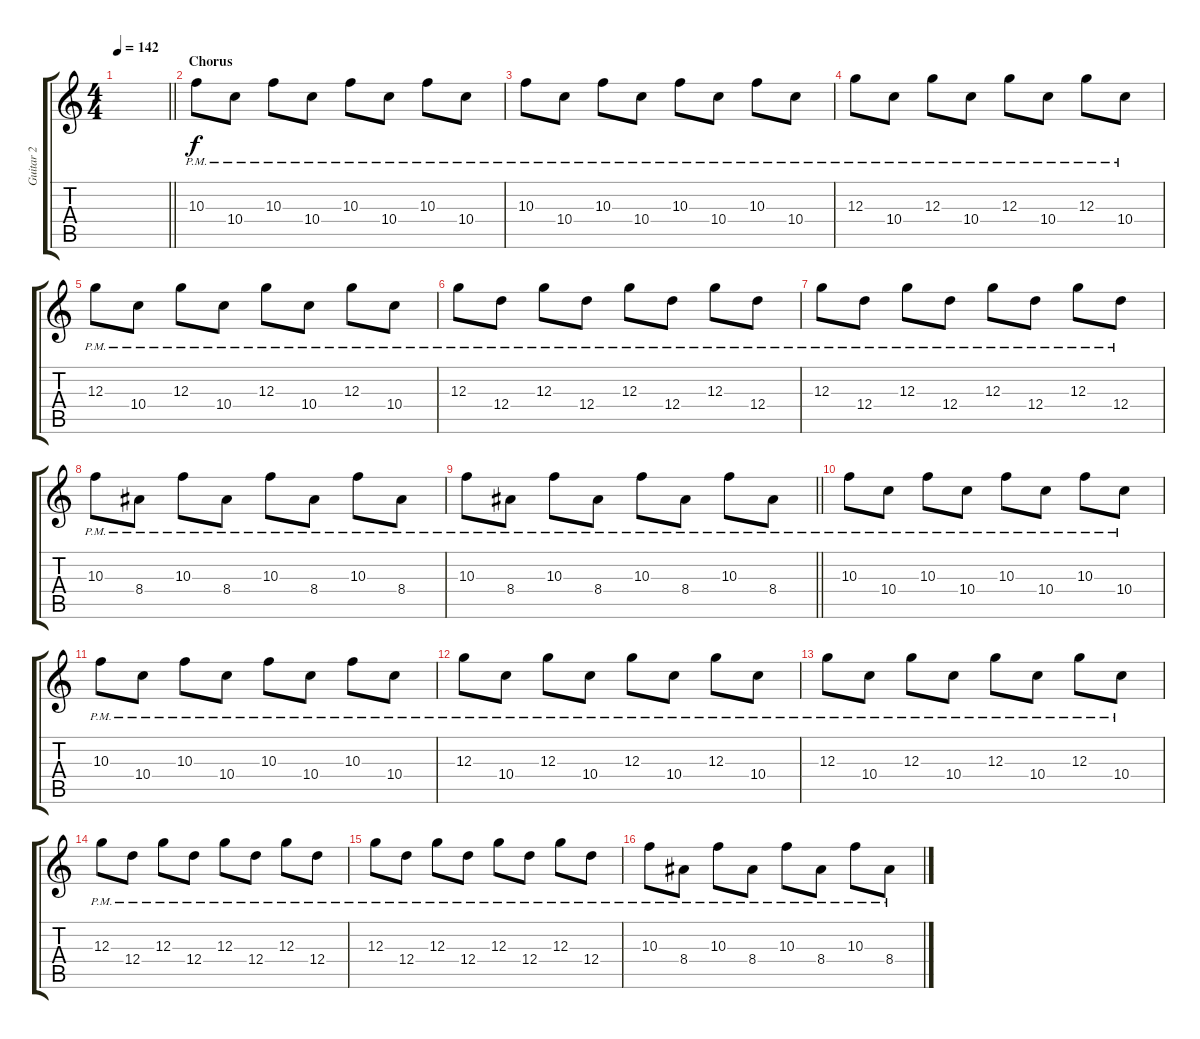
\track ("Guitar 2" "Guitar 2") {instrument electricguitarmuted}
\staff {score tabs}
\tuning (E4 B3 G3 D3 A2 E2) {hide}
\ts (4 4)
\tempo 142
\clef g2
\barLineRight lightlight
\ks c
|
\section ("" "Chorus")
10.3{pm}.8{volume 12} 10.4{pm}.8 10.3{pm}.8 10.4{pm}.8 10.3{pm}.8 10.4{pm}.8 10.3{pm}.8 10.4{pm}.8 |
10.3{pm}.8 10.4{pm}.8 10.3{pm}.8 10.4{pm}.8 10.3{pm}.8 10.4{pm}.8 10.3{pm}.8 10.4{pm}.8 |
12.3{pm}.8 10.4{pm}.8 12.3{pm}.8 10.4{pm}.8 12.3{pm}.8 10.4{pm}.8 12.3{pm}.8 10.4{pm}.8 |
12.3{pm}.8 10.4{pm}.8 12.3{pm}.8 10.4{pm}.8 12.3{pm}.8 10.4{pm}.8 12.3{pm}.8 10.4{pm}.8 |
12.3{pm}.8 12.4{pm}.8 12.3{pm}.8 12.4{pm}.8 12.3{pm}.8 12.4{pm}.8 12.3{pm}.8 12.4{pm}.8 |
12.3{pm}.8 12.4{pm}.8 12.3{pm}.8 12.4{pm}.8 12.3{pm}.8 12.4{pm}.8 12.3{pm}.8 12.4{pm}.8 |
10.3{pm}.8 8.4{pm}.8 10.3{pm}.8 8.4{pm}.8 10.3{pm}.8 8.4{pm}.8 10.3{pm}.8 8.4{pm}.8 |
\barLineRight lightlight
10.3{pm}.8 8.4{pm}.8 10.3{pm}.8 8.4{pm}.8 10.3{pm}.8 8.4{pm}.8 10.3{pm}.8 8.4{pm}.8 |
10.3{pm}.8{volume 12} 10.4{pm}.8 10.3{pm}.8 10.4{pm}.8 10.3{pm}.8 10.4{pm}.8 10.3{pm}.8 10.4{pm}.8 |
10.3{pm}.8 10.4{pm}.8 10.3{pm}.8 10.4{pm}.8 10.3{pm}.8 10.4{pm}.8 10.3{pm}.8 10.4{pm}.8 |
12.3{pm}.8 10.4{pm}.8 12.3{pm}.8 10.4{pm}.8 12.3{pm}.8 10.4{pm}.8 12.3{pm}.8 10.4{pm}.8 |
12.3{pm}.8 10.4{pm}.8 12.3{pm}.8 10.4{pm}.8 12.3{pm}.8 10.4{pm}.8 12.3{pm}.8 10.4{pm}.8 |
12.3{pm}.8 12.4{pm}.8 12.3{pm}.8 12.4{pm}.8 12.3{pm}.8 12.4{pm}.8 12.3{pm}.8 12.4{pm}.8 |
12.3{pm}.8 12.4{pm}.8 12.3{pm}.8 12.4{pm}.8 12.3{pm}.8 12.4{pm}.8 12.3{pm}.8 12.4{pm}.8 |
10.3{pm}.8 8.4{pm}.8 10.3{pm}.8 8.4{pm}.8 10.3{pm}.8 8.4{pm}.8 10.3{pm}.8 8.4{pm}.8
